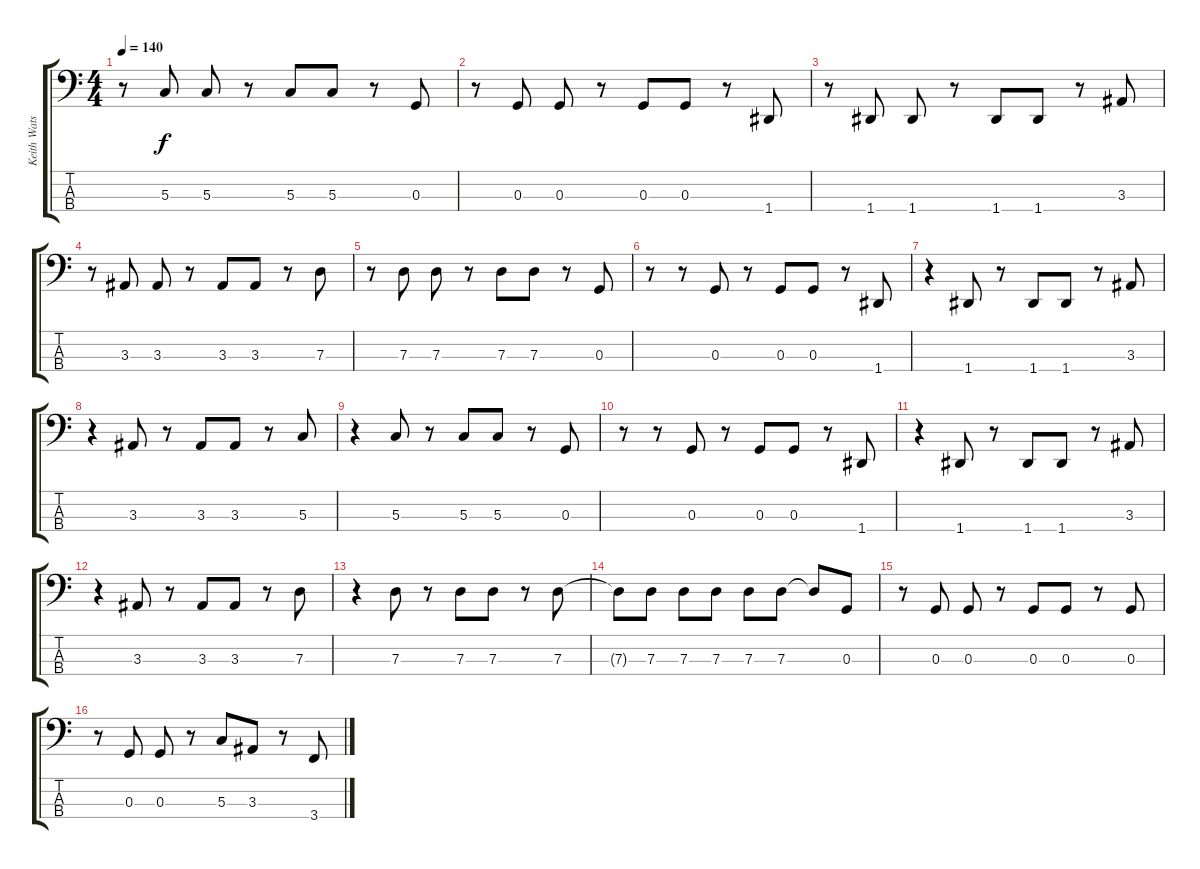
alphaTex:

\track ("Keith Watson" "Keith Wats") {instrument electricbasspick}
\staff {score tabs}
\tuning (F2 C2 G1 D1) {hide}
\ts (4 4)
\tempo 140
\clef f4
\ks c
r.8{dy f} 5.3.8 5.3.8 r.8 5.3.8 5.3.8 r.8 0.3.8 |
r.8 0.3.8 0.3.8 r.8 0.3.8 0.3.8 r.8 1.4.8 |
r.8 1.4.8 1.4.8 r.8 1.4.8 1.4.8 r.8 3.3.8 |
r.8 3.3.8 3.3.8 r.8 3.3.8 3.3.8 r.8 7.3.8 |
r.8 7.3.8 7.3.8 r.8 7.3.8 7.3.8 r.8 0.3.8 |
r.8 r.8 0.3.8 r.8 0.3.8 0.3.8 r.8 1.4.8 |
r.4 1.4.8 r.8 1.4.8 1.4.8 r.8 3.3.8 |
r.4 3.3.8 r.8 3.3.8 3.3.8 r.8 5.3.8 |
r.4 5.3.8 r.8 5.3.8 5.3.8 r.8 0.3.8 |
r.8 r.8 0.3.8 r.8 0.3.8 0.3.8 r.8 1.4.8 |
r.4 1.4.8 r.8 1.4.8 1.4.8 r.8 3.3.8 |
r.4 3.3.8 r.8 3.3.8 3.3.8 r.8 7.3.8 |
r.4 7.3.8 r.8 7.3.8 7.3.8 r.8 7.3.8 |
7.3{t}.8 7.3.8 7.3.8 7.3.8 7.3.8 7.3.8 7.3{t}.8 0.3.8 |
r.8 0.3.8 0.3.8 r.8 0.3.8 0.3.8 r.8 0.3.8 |
r.8 0.3.8 0.3.8 r.8 5.3.8 3.3.8 r.8 3.4.8
